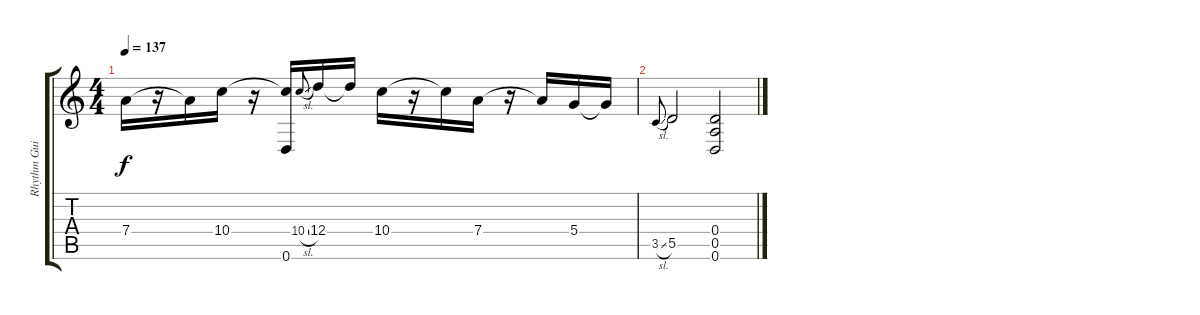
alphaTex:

\track ("Rhythm Guitar Harmony Left" "Rhythm Gui") {instrument overdrivenguitar}
\staff {score tabs}
\tuning (E4 B3 G3 D3 A2 D2) {hide}
\ts (4 4)
\tempo 137
\clef g2
\ks c
7.4.16{dy f} r.16 7.4{t}.16 10.4.16 r.16 (10.4{t} 0.6{t}).16 10.4{sl}.8{gr onbeat} 12.4.16 12.4{t}.16 10.4.16 r.16 10.4{t}.16 7.4.16 r.16 7.4{t}.16 5.4.16 5.4{t}.16 |
3.5{sl}.8{gr onbeat} 5.5.2 (0.4 0.5 0.6).2
